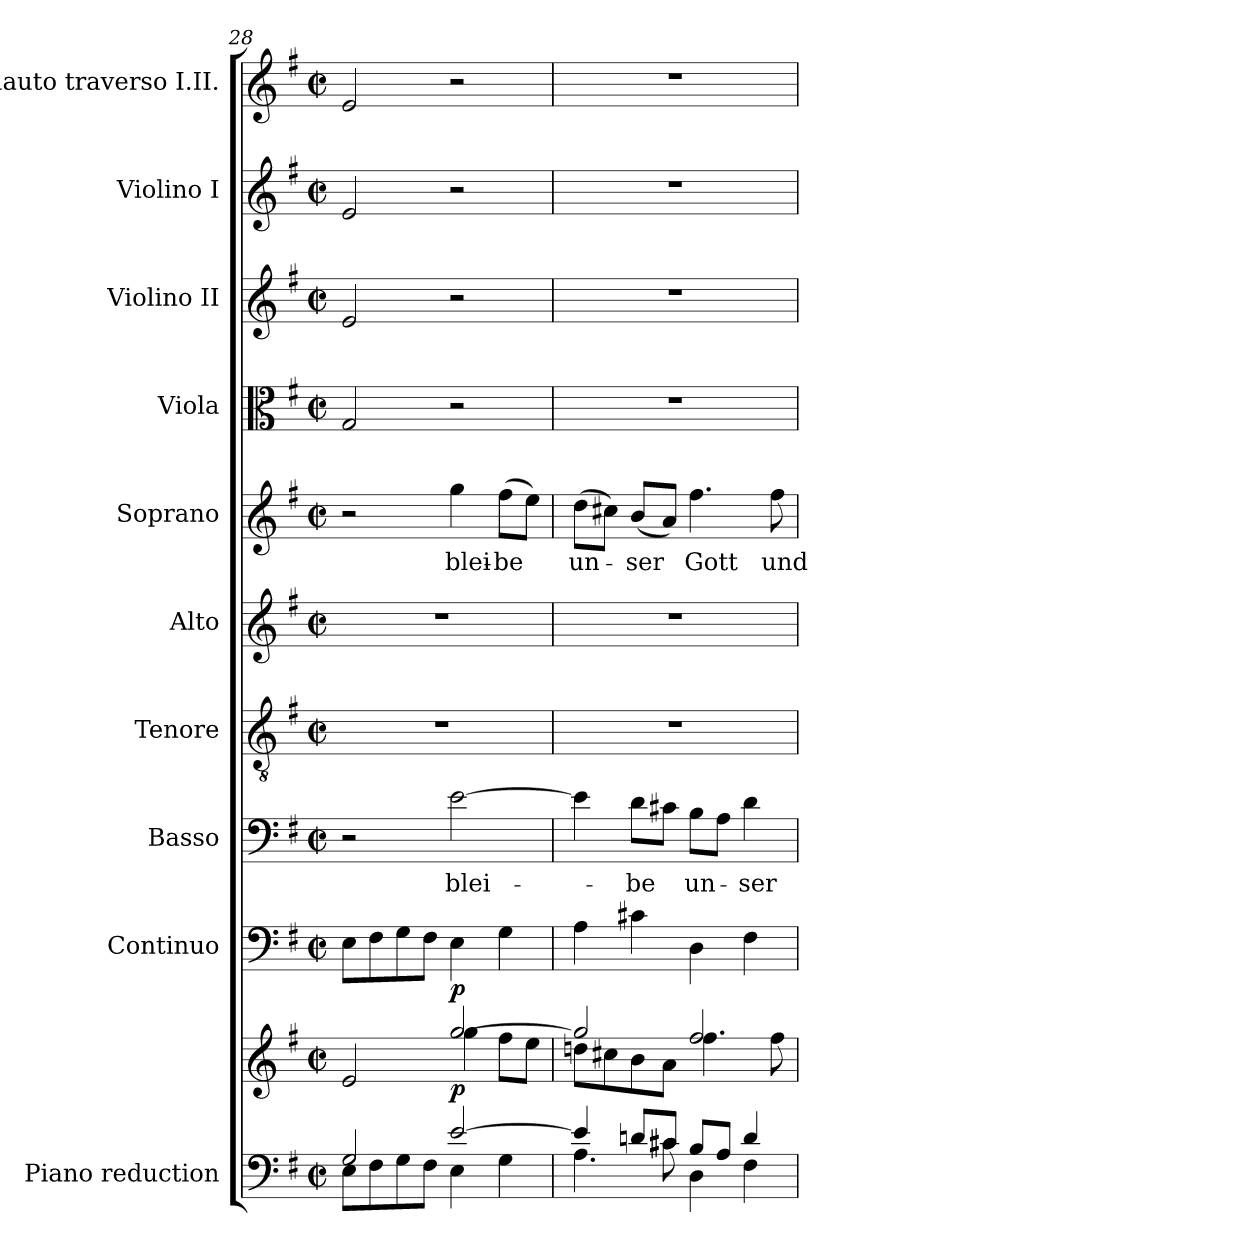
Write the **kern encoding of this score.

**kern	**kern	**dynam	**kern	**dynam	**kern	**text	**kern	**kern	**kern	**text	**kern	**kern	**kern	**kern
*part10	*part10	*part10	*part9	*part9	*part8	*part8	*part7	*part6	*part5	*part5	*part4	*part3	*part2	*part1
*staff11	*staff10	*staff10/11	*staff9	*staff9	*staff8	*staff8	*staff7	*staff6	*staff5	*staff5	*staff4	*staff3	*staff2	*staff1
*I"Piano reduction	*	*	*I"Continuo	*	*I"Basso	*	*I"Tenore	*I"Alto	*I"Soprano	*	*I"Viola	*I"Violino II	*I"Violino I	*I"Flauto traverso I.II.
*I'Pno	*	*	*	*	*	*	*	*	*	*	*I'Vla	*I'Vln	*I'Vln	*I'Fl
*clefF4	*clefG2	*	*clefF4	*	*clefF4	*	*clefGv2	*clefG2	*clefG2	*	*clefC3	*clefG2	*clefG2	*clefG2
*k[f#]	*k[f#]	*	*k[f#]	*	*k[f#]	*	*k[f#]	*k[f#]	*k[f#]	*	*k[f#]	*k[f#]	*k[f#]	*k[f#]
*M2/2	*M2/2	*	*M2/2	*	*M2/2	*	*M2/2	*M2/2	*M2/2	*	*M2/2	*M2/2	*M2/2	*M2/2
*met(c|)	*met(c|)	*	*met(c|)	*	*met(c|)	*	*met(c|)	*met(c|)	*met(c|)	*	*met(c|)	*met(c|)	*met(c|)	*met(c|)
=28	=28	=28	=28	=28	=28	=28	=28	=28	=28	=28	=28	=28	=28	=28
*^	*^	*	*	*	*	*	*	*	*	*	*	*	*	*
2G/	8E\L	2e/	2ryy	.	8E\L	.	2r	.	1r	1r	2r	.	2G/	2e/	2e/	2e/
.	8F#\	.	.	.	8F#\	.	.	.	.	.	.	.	.	.	.	.
.	8G\	.	.	.	8G\	.	.	.	.	.	.	.	.	.	.	.
.	8F#\J	.	.	.	8F#\J	.	.	.	.	.	.	.	.	.	.	.
!	!	!	!	!LO:DY:b	!	!LO:DY:b	!	!LO:LY:b	!	!	!	!LO:LY:b	!	!	!	!
[2e/	4E\	[2gg/	4gg\	p	4E\	p	[2e\	blei-	.	.	4gg\	blei-	2r	2r	2r	2r
!	!	!	!	!	!	!	!	!	!	!	!	!LO:LY:b	!	!	!	!
.	4G\	.	8ff#\L	.	4G\	.	.	.	.	.	(8ff#\L	-be	.	.	.	.
.	.	.	8ee\J	.	.	.	.	.	.	.	8ee\J)	.	.	.	.	.
!!LO:PB:g=z
=29	=29	=29	=29	=29	=29	=29	=29	=29	=29	=29	=29	=29	=29	=29	=29	=29
!	!	!	!	!	!	!	!	!	!	!	!	!LO:LY:b	!	!	!	!
4e/]	4.A\	2gg/]	8ddn\L	.	4A\	.	4e\]	.	1r	1r	(8dd\L	un-	1r	1r	1r	1r
.	.	.	8cc#X\	.	.	.	.	.	.	.	8cc#X\J)	.	.	.	.	.
!	!	!	!	!	!	!	!	!LO:LY:b	!	!	!	!LO:LY:b	!	!	!	!
8dn/L	.	.	8b\	.	4c#X\	.	8d\L	-be	.	.	(8b/L	-ser	.	.	.	.
8c#X/J	8c#\	.	8a\J	.	.	.	8c#X\J	.	.	.	8a/J)	.	.	.	.	.
!	!	!	!	!	!	!	!	!LO:LY:b	!	!	!	!LO:LY:b	!	!	!	!
8B/L	4D\	2ff#/	4.ff#\	.	4D\	.	8B\L	un-	.	.	4.ff#\	Gott	.	.	.	.
8A/J	.	.	.	.	.	.	8A\J	.	.	.	.	.	.	.	.	.
!	!	!	!	!	!	!	!	!LO:LY:b	!	!	!	!	!	!	!	!
4d/	4F#\	.	.	.	4F#\	.	4d\	-ser	.	.	.	.	.	.	.	.
!	!	!	!	!	!	!	!	!	!	!	!	!LO:LY:b	!	!	!	!
.	.	.	8ff#\	.	.	.	.	.	.	.	8ff#\	und	.	.	.	.
*v	*v	*	*	*	*	*	*	*	*	*	*	*	*	*	*	*
*	*v	*v	*	*	*	*	*	*	*	*	*	*	*	*	*
=	=	=	=	=	=	=	=	=	=	=	=	=	=	=
*-	*-	*-	*-	*-	*-	*-	*-	*-	*-	*-	*-	*-	*-	*-
